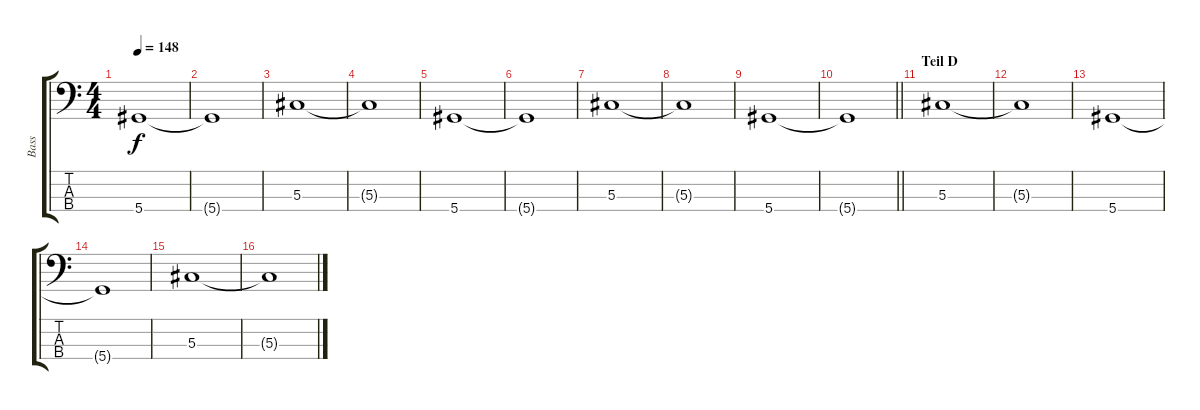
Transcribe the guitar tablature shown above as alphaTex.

\track ("Bass" "Bass") {instrument electricbassfinger}
\staff {score tabs}
\tuning (Gb2 Db2 Ab1 Eb1) {hide}
\ts (4 4)
\tempo 148
\clef f4
\ks c
5.4.1{dy f} |
5.4{t}.1 |
5.3.1 |
5.3{t}.1 |
5.4.1 |
5.4{t}.1 |
5.3.1 |
5.3{t}.1 |
5.4.1 |
\barLineRight lightlight
5.4{t}.1 |
\section ("" "Teil D")
5.3.1 |
5.3{t}.1 |
5.4.1 |
5.4{t}.1 |
5.3.1 |
5.3{t}.1
